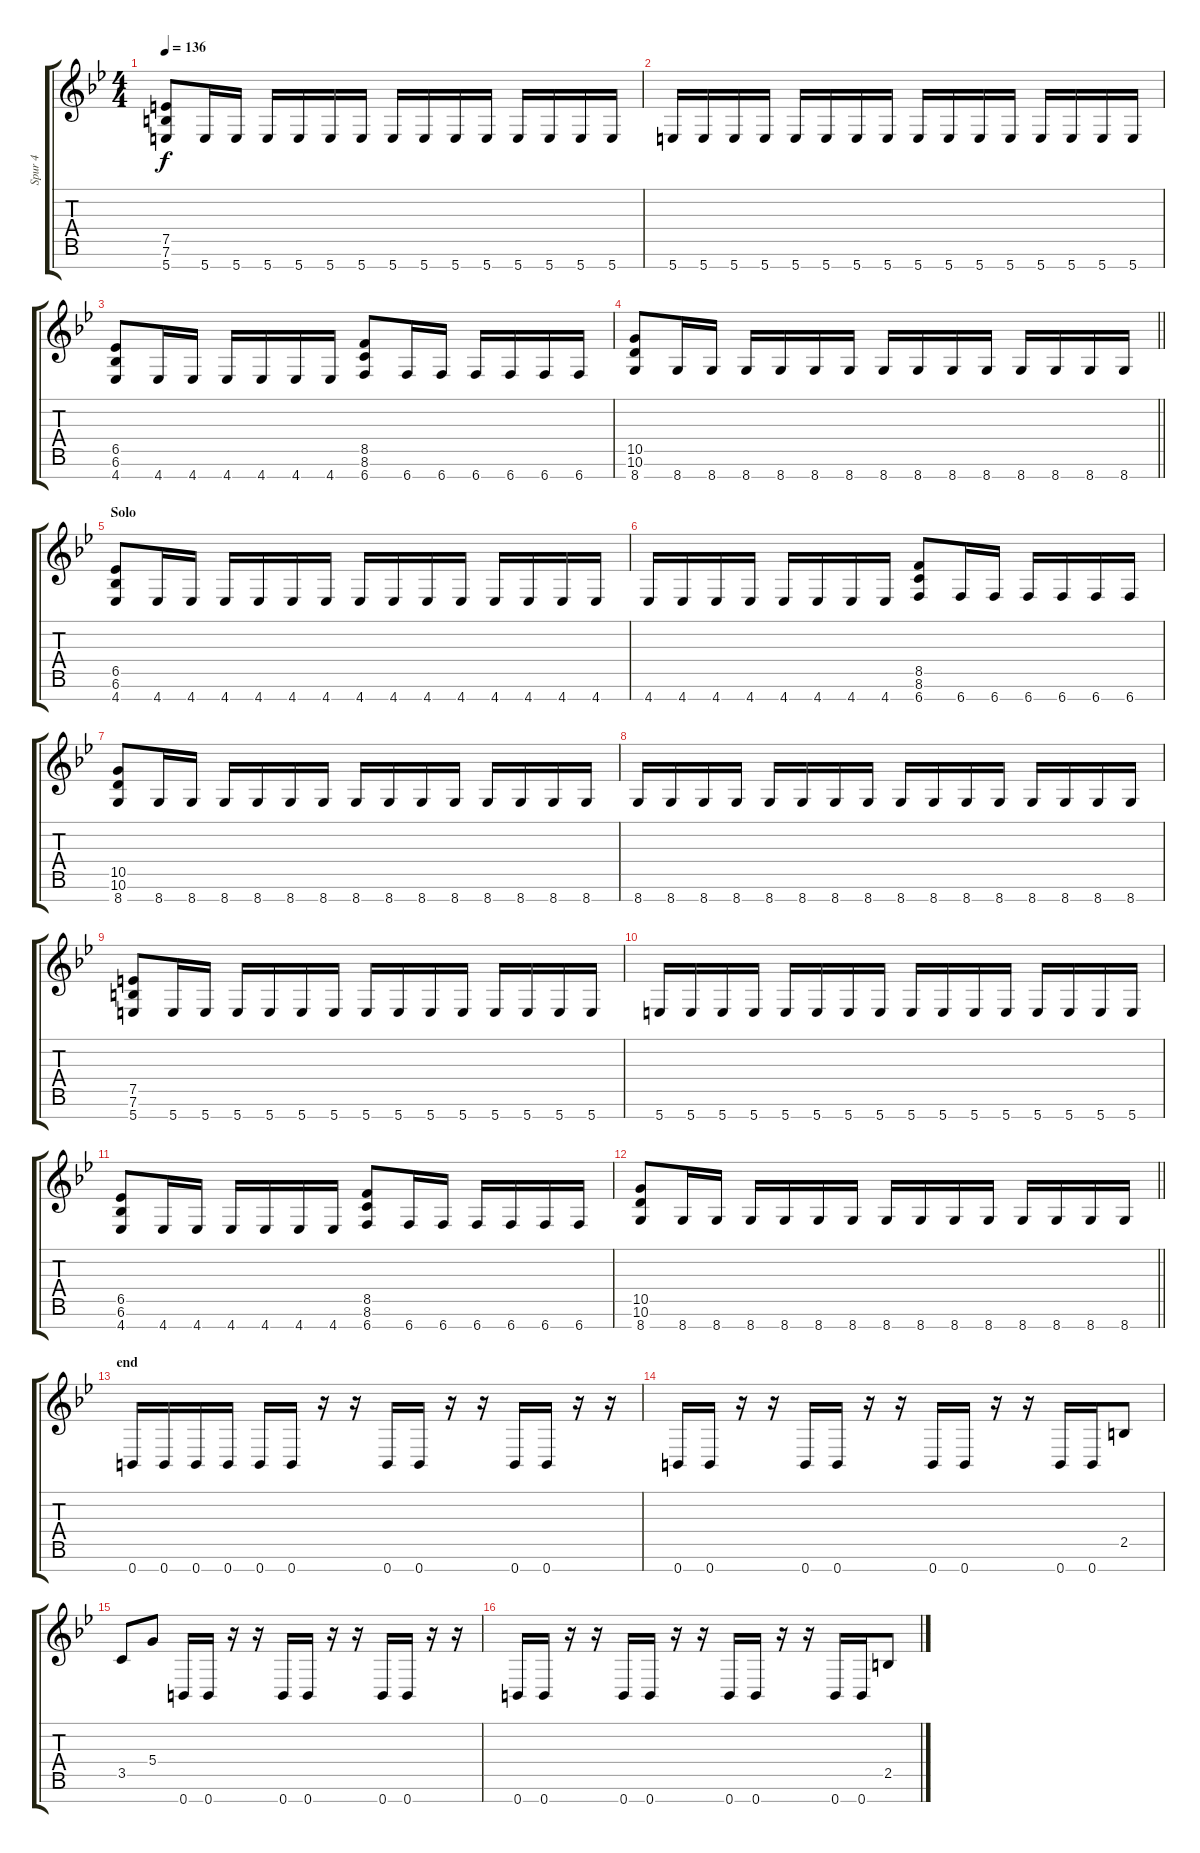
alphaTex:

\track ("Spur 4" "Spur 4") {instrument distortionguitar}
\staff {score tabs}
\tuning (E4 B3 G3 D3 A2 E2 B1) {hide}
\ts (4 4)
\tempo 136
\clef g2
\ks bb
(7.5 7.6 5.7).8{dy f} 5.7.16 5.7.16 5.7.16 5.7.16 5.7.16 5.7.16 5.7.16 5.7.16 5.7.16 5.7.16 5.7.16 5.7.16 5.7.16 5.7.16 |
5.7.16 5.7.16 5.7.16 5.7.16 5.7.16 5.7.16 5.7.16 5.7.16 5.7.16 5.7.16 5.7.16 5.7.16 5.7.16 5.7.16 5.7.16 5.7.16 |
(6.5 6.6 4.7).8 4.7.16 4.7.16 4.7.16 4.7.16 4.7.16 4.7.16 (8.5 8.6 6.7).8 6.7.16 6.7.16 6.7.16 6.7.16 6.7.16 6.7.16 |
\barLineRight lightlight
(10.5 10.6 8.7).8 8.7.16 8.7.16 8.7.16 8.7.16 8.7.16 8.7.16 8.7.16 8.7.16 8.7.16 8.7.16 8.7.16 8.7.16 8.7.16 8.7.16 |
\section ("" "Solo")
(6.5 6.6 4.7).8 4.7.16 4.7.16 4.7.16 4.7.16 4.7.16 4.7.16 4.7.16 4.7.16 4.7.16 4.7.16 4.7.16 4.7.16 4.7.16 4.7.16 |
4.7.16 4.7.16 4.7.16 4.7.16 4.7.16 4.7.16 4.7.16 4.7.16 (8.5 8.6 6.7).8 6.7.16 6.7.16 6.7.16 6.7.16 6.7.16 6.7.16 |
(10.5 10.6 8.7).8 8.7.16 8.7.16 8.7.16 8.7.16 8.7.16 8.7.16 8.7.16 8.7.16 8.7.16 8.7.16 8.7.16 8.7.16 8.7.16 8.7.16 |
8.7.16 8.7.16 8.7.16 8.7.16 8.7.16 8.7.16 8.7.16 8.7.16 8.7.16 8.7.16 8.7.16 8.7.16 8.7.16 8.7.16 8.7.16 8.7.16 |
(7.5 7.6 5.7).8 5.7.16 5.7.16 5.7.16 5.7.16 5.7.16 5.7.16 5.7.16 5.7.16 5.7.16 5.7.16 5.7.16 5.7.16 5.7.16 5.7.16 |
5.7.16 5.7.16 5.7.16 5.7.16 5.7.16 5.7.16 5.7.16 5.7.16 5.7.16 5.7.16 5.7.16 5.7.16 5.7.16 5.7.16 5.7.16 5.7.16 |
(6.5 6.6 4.7).8 4.7.16 4.7.16 4.7.16 4.7.16 4.7.16 4.7.16 (8.5 8.6 6.7).8 6.7.16 6.7.16 6.7.16 6.7.16 6.7.16 6.7.16 |
\barLineRight lightlight
(10.5 10.6 8.7).8 8.7.16 8.7.16 8.7.16 8.7.16 8.7.16 8.7.16 8.7.16 8.7.16 8.7.16 8.7.16 8.7.16 8.7.16 8.7.16 8.7.16 |
\section ("" "end")
0.7.16 0.7.16 0.7.16 0.7.16 0.7.16 0.7.16 r.16 r.16 0.7.16 0.7.16 r.16 r.16 0.7.16 0.7.16 r.16 r.16 |
0.7.16 0.7.16 r.16 r.16 0.7.16 0.7.16 r.16 r.16 0.7.16 0.7.16 r.16 r.16 0.7.16 0.7.16 2.5.8 |
3.5.8 5.4.8 0.7.16 0.7.16 r.16 r.16 0.7.16 0.7.16 r.16 r.16 0.7.16 0.7.16 r.16 r.16 |
0.7.16 0.7.16 r.16 r.16 0.7.16 0.7.16 r.16 r.16 0.7.16 0.7.16 r.16 r.16 0.7.16 0.7.16 2.5.8
